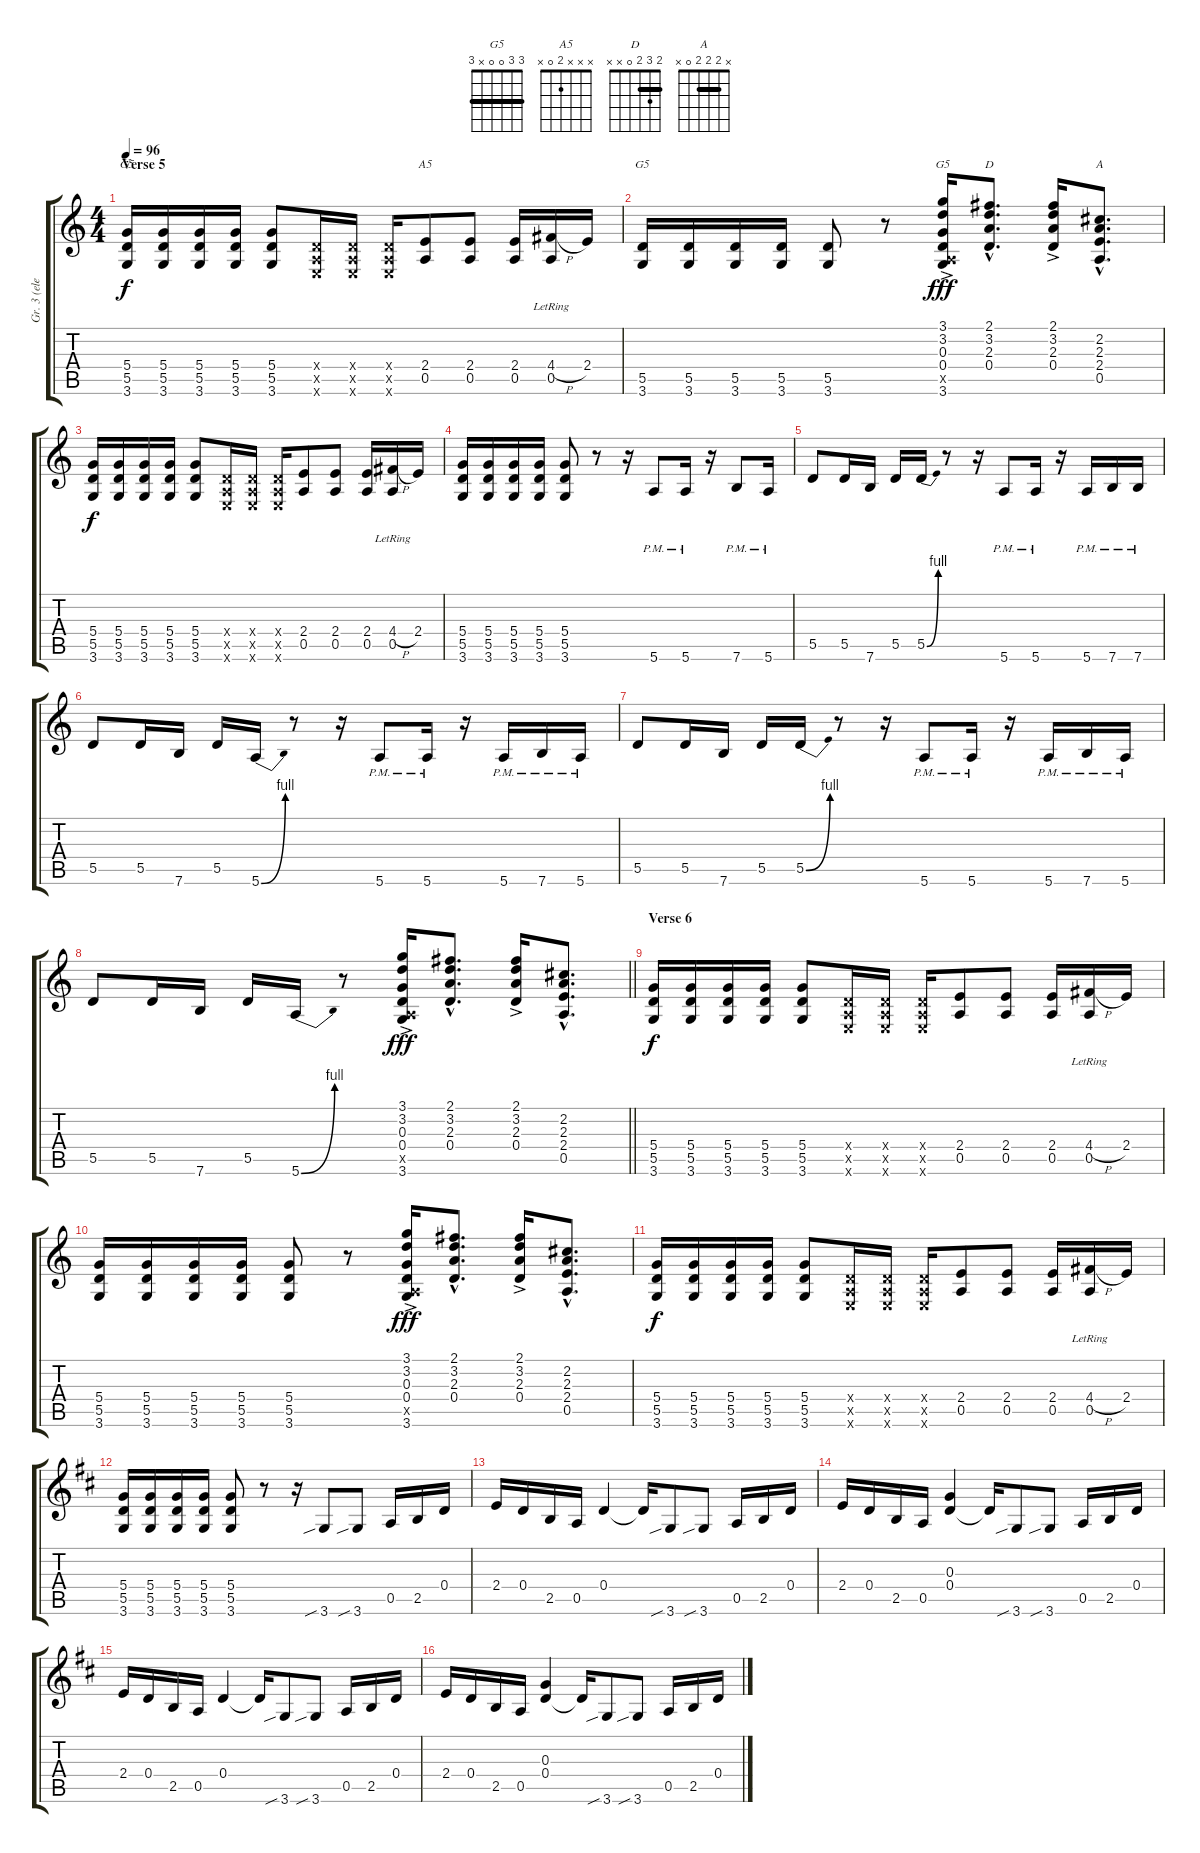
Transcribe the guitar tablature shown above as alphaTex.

\track ("Gr. 3 (elec. w/light dist)" "Gr. 3 (ele") {instrument distortionguitar}
\staff {score tabs}
\tuning (E4 B3 G3 D3 A2 E2) {hide}
\chord ("G5" x x x 5 5 3) {barre 5}
\chord ("A5" x x x 2 0 x)
\chord ("G5" x x x x 5 3)
\chord ("G5" 3 3 0 0 x 3) {barre 3}
\chord ("D" 2 3 2 0 x x) {barre 2}
\chord ("A" x 2 2 2 0 x) {barre 2}
\ts (4 4)
\section ("" "Verse 5")
\tempo 96
\clef g2
\ks c
(5.4 5.5 3.6).16{ch "G5" dy f} (5.4 5.5 3.6).16 (5.4 5.5 3.6).16 (5.4 5.5 3.6).16 (5.4 5.5 3.6).8 (0.4{x} 0.5{x} 0.6{x}).16 (0.4{x} 0.5{x} 0.6{x}).16 (0.4{x} 0.5{x} 0.6{x}).16 (2.4 0.5).8{ch "A5"} (2.4 0.5).8 (2.4 0.5).16 (4.4{h} 0.5{lr}).16 2.4.16 |
(5.5 3.6).16{ch "G5"} (5.5 3.6).16 (5.5 3.6).16 (5.5 3.6).16 (5.5 3.6).8 r.8 (3.1{ac} 3.2{ac} 0.3{ac} 0.4{ac} 0.5{ac x} 3.6{ac}).16{ch "G5" dy fff} (2.1{hac} 3.2{hac} 2.3{hac} 0.4{hac}).8{d ch "D"} (2.1{ac} 3.2{ac} 2.3{ac} 0.4{ac}).16 (2.2{hac} 2.3{hac} 2.4{hac} 0.5{hac}).8{d ch "A"} |
(5.4 5.5 3.6).16{dy f} (5.4 5.5 3.6).16 (5.4 5.5 3.6).16 (5.4 5.5 3.6).16 (5.4 5.5 3.6).8 (0.4{x} 0.5{x} 0.6{x}).16 (0.4{x} 0.5{x} 0.6{x}).16 (0.4{x} 0.5{x} 0.6{x}).16 (2.4 0.5).8 (2.4 0.5).8 (2.4 0.5).16 (4.4{h} 0.5{lr}).16 2.4.16 |
(5.4 5.5 3.6).16 (5.4 5.5 3.6).16 (5.4 5.5 3.6).16 (5.4 5.5 3.6).16 (5.4 5.5 3.6).8 r.8 r.16 5.6{pm}.8 5.6{pm}.16 r.16 7.6{pm}.8 5.6{pm}.16 |
5.5.8 5.5.16 7.6.16 5.5.16 5.5{be (bend 0 0 60 4)}.16 r.8 r.16 5.6{pm}.8 5.6{pm}.16 r.16 5.6{pm}.16 7.6{pm}.16 7.6{pm}.16 |
5.5.8 5.5.16 7.6.16 5.5.16 5.6{be (bend 0 0 60 4)}.16 r.8 r.16 5.6{pm}.8 5.6{pm}.16 r.16 5.6{pm}.16 7.6{pm}.16 5.6{pm}.16 |
5.5.8 5.5.16 7.6.16 5.5.16 5.5{be (bend 0 0 60 4)}.16 r.8 r.16 5.6{pm}.8 5.6{pm}.16 r.16 5.6{pm}.16 7.6{pm}.16 5.6{pm}.16 |
\barLineRight lightlight
5.5.8 5.5.16 7.6.16 5.5.16 5.6{be (bend 0 0 60 4)}.16 r.8 (3.1{ac} 3.2{ac} 0.3{ac} 0.4{ac} 0.5{ac x} 3.6{ac}).16{dy fff} (2.1{hac} 3.2{hac} 2.3{hac} 0.4{hac}).8{d} (2.1{ac} 3.2{ac} 2.3{ac} 0.4{ac}).16 (2.2{hac} 2.3{hac} 2.4{hac} 0.5{hac}).8{d} |
\section ("" "Verse 6")
(5.4 5.5 3.6).16{dy f} (5.4 5.5 3.6).16 (5.4 5.5 3.6).16 (5.4 5.5 3.6).16 (5.4 5.5 3.6).8 (0.4{x} 0.5{x} 0.6{x}).16 (0.4{x} 0.5{x} 0.6{x}).16 (0.4{x} 0.5{x} 0.6{x}).16 (2.4 0.5).8 (2.4 0.5).8 (2.4 0.5).16 (4.4{h} 0.5{lr}).16 2.4.16 |
(5.4 5.5 3.6).16 (5.4 5.5 3.6).16 (5.4 5.5 3.6).16 (5.4 5.5 3.6).16 (5.4 5.5 3.6).8 r.8 (3.1{ac} 3.2{ac} 0.3{ac} 0.4{ac} 0.5{ac x} 3.6{ac}).16{dy fff} (2.1{hac} 3.2{hac} 2.3{hac} 0.4{hac}).8{d} (2.1{ac} 3.2{ac} 2.3{ac} 0.4{ac}).16 (2.2{hac} 2.3{hac} 2.4{hac} 0.5{hac}).8{d} |
(5.4 5.5 3.6).16{dy f} (5.4 5.5 3.6).16 (5.4 5.5 3.6).16 (5.4 5.5 3.6).16 (5.4 5.5 3.6).8 (0.4{x} 0.5{x} 0.6{x}).16 (0.4{x} 0.5{x} 0.6{x}).16 (0.4{x} 0.5{x} 0.6{x}).16 (2.4 0.5).8 (2.4 0.5).8 (2.4 0.5).16 (4.4{h} 0.5{lr}).16 2.4.16 |
\ks d
(5.4 5.5 3.6).16 (5.4 5.5 3.6).16 (5.4 5.5 3.6).16 (5.4 5.5 3.6).16 (5.4 5.5 3.6).8 r.8 r.16 3.6{sib}.8 3.6{sib}.8 0.5.16 2.5.16 0.4.16 |
2.4.16 0.4.16 2.5.16 0.5.16 0.4.4 0.4{t}.16 3.6{sib}.8 3.6{sib}.8 0.5.16 2.5.16 0.4.16 |
2.4.16 0.4.16 2.5.16 0.5.16 (0.3 0.4).4 0.4{t}.16 3.6{sib}.8 3.6{sib}.8 0.5.16 2.5.16 0.4.16 |
2.4.16 0.4.16 2.5.16 0.5.16 0.4.4 0.4{t}.16 3.6{sib}.8 3.6{sib}.8 0.5.16 2.5.16 0.4.16 |
2.4.16 0.4.16 2.5.16 0.5.16 (0.3 0.4).4 0.4{t}.16 3.6{sib}.8 3.6{sib}.8 0.5.16 2.5.16 0.4.16
